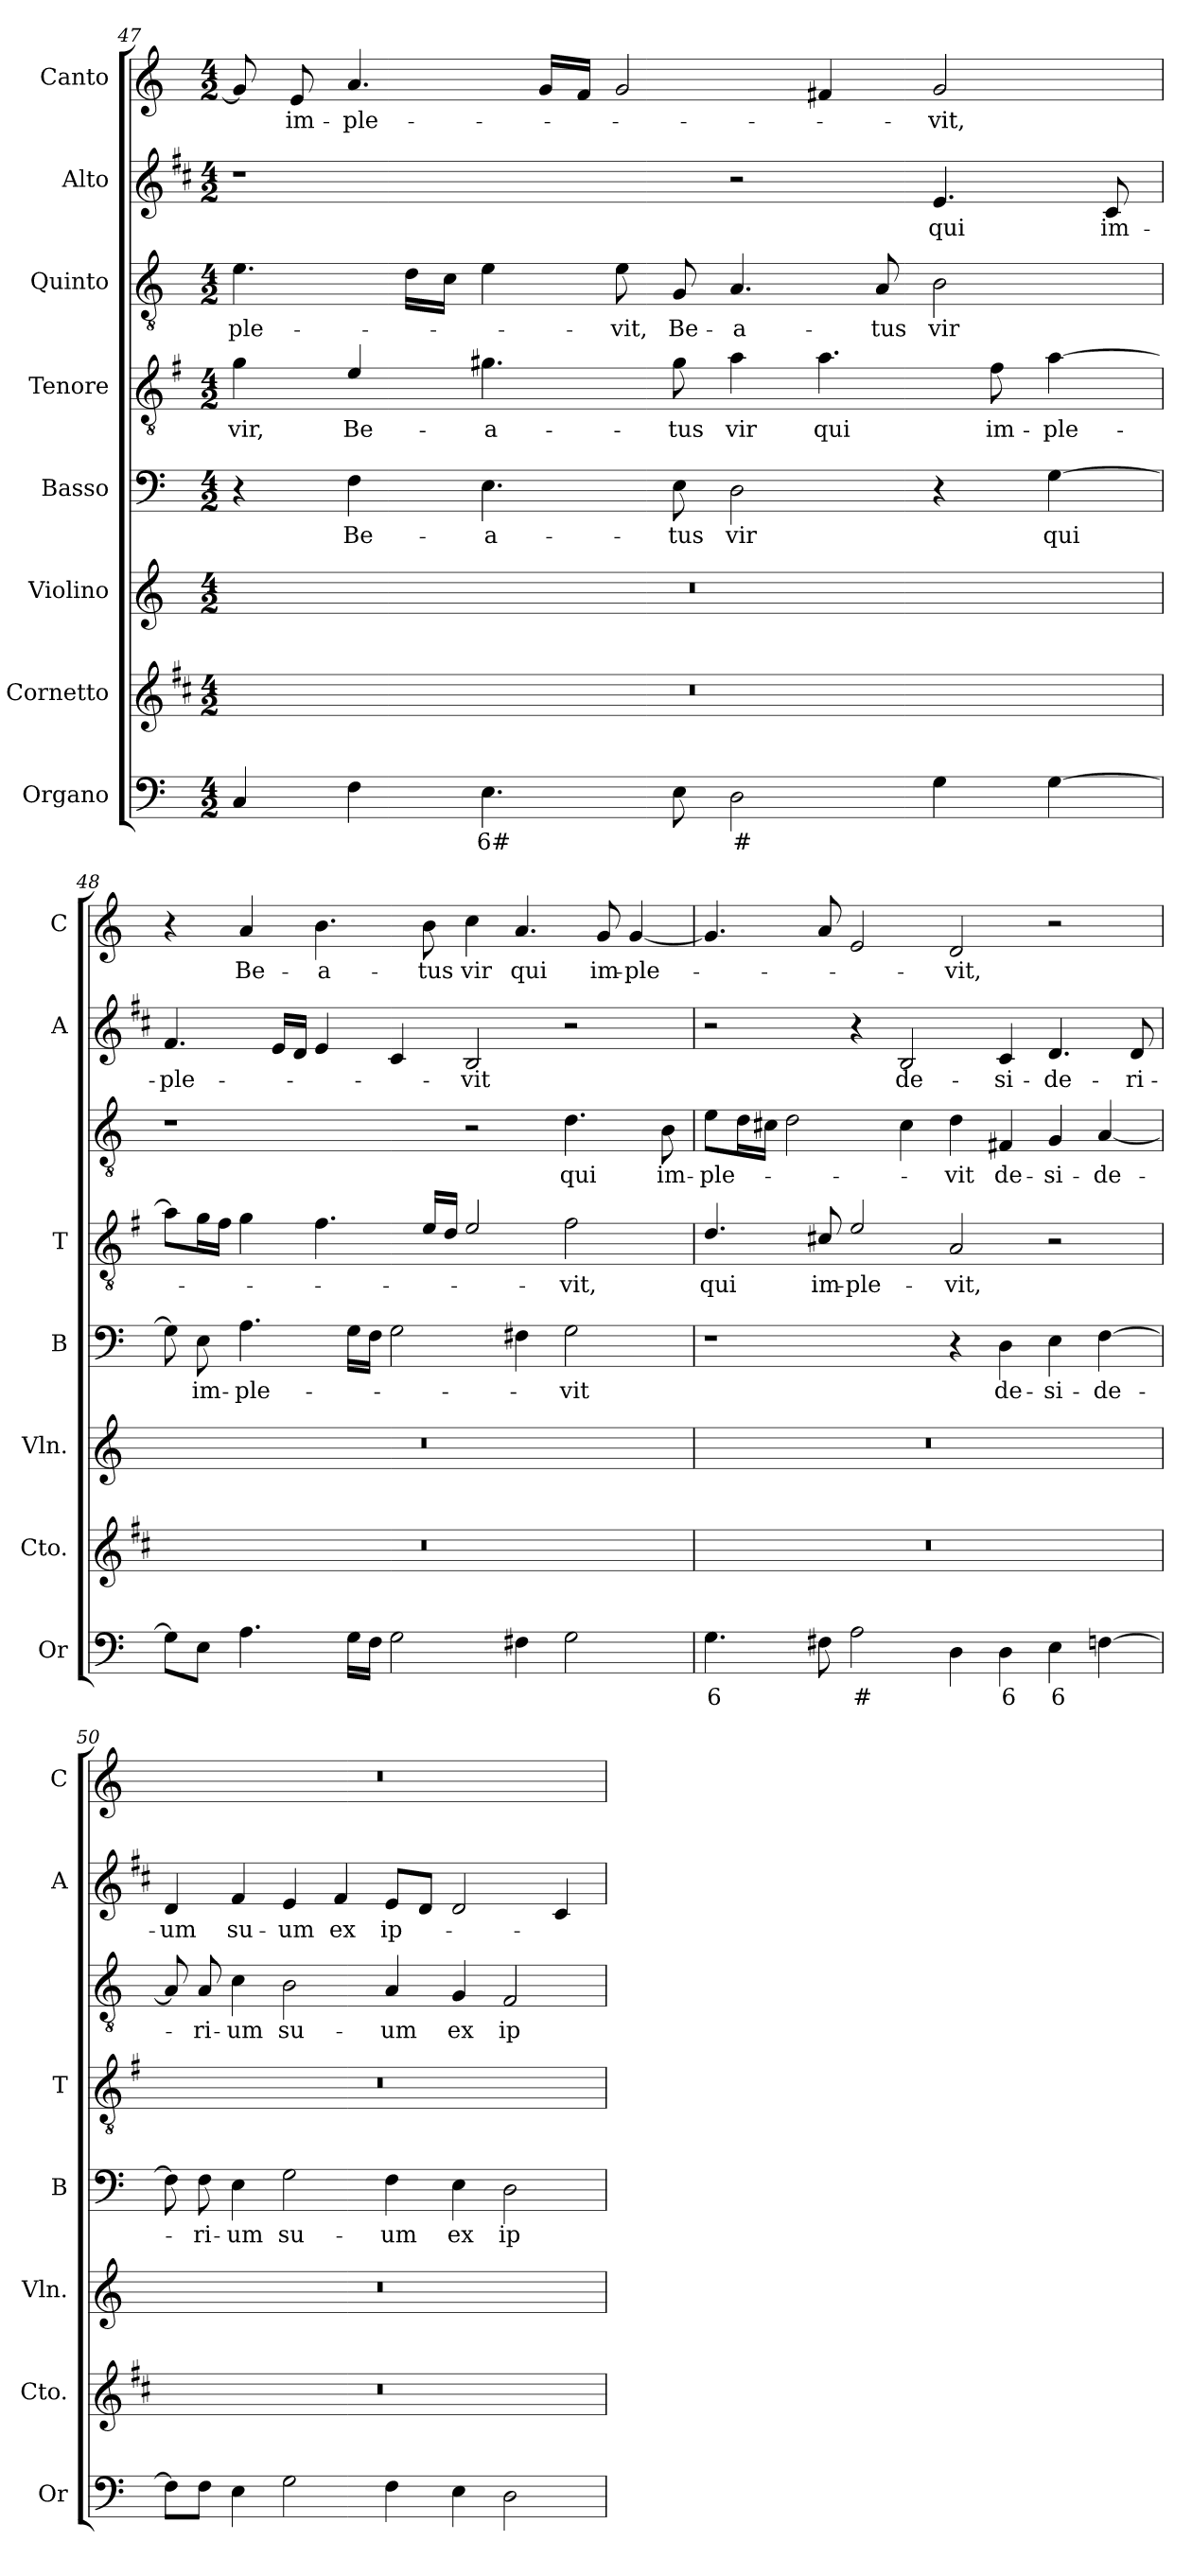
**kern	**text	**kern	**kern	**kern	**text	**kern	**text	**kern	**text	**kern	**text	**kern	**text
*part8	*part8	*part7	*part6	*part5	*part5	*part4	*part4	*part3	*part3	*part2	*part2	*part1	*part1
*staff8	*staff8	*staff7	*staff6	*staff5	*staff5	*staff4	*staff4	*staff3	*staff3	*staff2	*staff2	*staff1	*staff1
*I"Organo	*	*I"Cornetto	*I"Violino	*I"Basso	*	*I"Tenore	*	*I"Quinto	*	*I"Alto	*	*I"Canto	*
*I'Or	*	*I'Cto.	*I'Vln.	*I'B	*	*I'T	*	*	*	*I'A	*	*I'C	*
*clefF4	*	*clefG2	*clefG2	*clefF4	*	*clefGv2	*	*clefGv2	*	*clefG2	*	*clefG2	*
*	*	*ITrd1c2	*	*	*	*ITrd4c7	*	*	*	*ITrd1c2	*	*	*
*k[]	*	*k[]	*k[]	*k[]	*	*k[]	*	*k[]	*	*k[]	*	*k[]	*
*C:	*	*C:	*C:	*C:	*	*C:	*	*C:	*	*C:	*	*C:	*
*M4/2	*	*M4/2	*M4/2	*M4/2	*	*M4/2	*	*M4/2	*	*M4/2	*	*M4/2	*
=47	=47	=47	=47	=47	=47	=47	=47	=47	=47	=47	=47	=47	=47
!	!	!	!	!	!	!	!LO:LY:b	!	!LO:LY:b	!	!	!	!
4C/	.	0r	0r	4r	.	4c\	vir,	4.e\	-ple-	1r	.	8g/]	.
!	!	!	!	!	!	!	!	!	!	!	!	!	!LO:LY:b
.	.	.	.	.	.	.	.	.	.	.	.	8e/	im-
!	!	!	!	!	!LO:LY:b	!	!LO:LY:b	!	!	!	!	!	!LO:LY:b
4F\	.	.	.	4F\	Be-	4A/	Be-	.	.	.	.	4.a/	-ple-
.	.	.	.	.	.	.	.	16d\LL	.	.	.	.	.
.	.	.	.	.	.	.	.	16c\JJ	.	.	.	.	.
!	!LO:LY:b	!	!	!	!LO:LY:b	!	!LO:LY:b	!	!	!	!	!	!
4.E\	6#	.	.	4.E\	-a-	4.c#X\	-a-	4e\	.	.	.	.	.
.	.	.	.	.	.	.	.	.	.	.	.	16g/LL	.
.	.	.	.	.	.	.	.	.	.	.	.	16f/JJ	.
!	!	!	!	!	!	!	!	!	!LO:LY:b	!	!	!	!
.	.	.	.	.	.	.	.	8e\	-vit,	.	.	2g/	.
!	!	!	!	!	!LO:LY:b	!	!LO:LY:b	!	!LO:LY:b	!	!	!	!
8E\	.	.	.	8E\	-tus	8c#\	-tus	8G/	Be-	.	.	.	.
!	!LO:LY:b	!	!	!	!LO:LY:b	!	!LO:LY:b	!	!LO:LY:b	!	!	!	!
2D\	#	.	.	2D\	vir	4d\	vir	4.A/	-a-	2r	.	.	.
!	!	!	!	!	!	!	!LO:LY:b	!	!	!	!	!	!
.	.	.	.	.	.	4.d\	qui	.	.	.	.	4f#X/	.
!	!	!	!	!	!	!	!	!	!LO:LY:b	!	!	!	!
.	.	.	.	.	.	.	.	8A/	-tus	.	.	.	.
!	!	!	!	!	!	!	!	!	!LO:LY:b	!	!LO:LY:b	!	!LO:LY:b
4G\	.	.	.	4r	.	.	.	2B\	vir	4.d/	qui	2g/	-vit,
!	!	!	!	!	!	!	!LO:LY:b	!	!	!	!	!	!
.	.	.	.	.	.	8B\	im-	.	.	.	.	.	.
!	!	!	!	!	!LO:LY:b	!	!LO:LY:b	!	!	!	!	!	!
[4G\	.	.	.	[4G\	qui	[4d\	-ple-	.	.	.	.	.	.
!	!	!	!	!	!	!	!	!	!	!	!LO:LY:b	!	!
.	.	.	.	.	.	.	.	.	.	8B/	im-	.	.
!!LO:LB:g=z
=48	=48	=48	=48	=48	=48	=48	=48	=48	=48	=48	=48	=48	=48
!	!	!	!	!	!	!	!	!	!	!	!LO:LY:b	!	!
8G\L]	.	0r	0r	8G\]	.	8d\L]	.	1r	.	4.e/	-ple-	4r	.
!	!	!	!	!	!LO:LY:b	!	!	!	!	!	!	!	!
8E\J	.	.	.	8E\	im-	16c\L	.	.	.	.	.	.	.
.	.	.	.	.	.	16B\JJ	.	.	.	.	.	.	.
!	!	!	!	!	!LO:LY:b	!	!	!	!	!	!	!	!LO:LY:b
4.A\	.	.	.	4.A\	-ple-	4c\	.	.	.	.	.	4a/	Be-
.	.	.	.	.	.	.	.	.	.	16d/LL	.	.	.
.	.	.	.	.	.	.	.	.	.	16c/JJ	.	.	.
!	!	!	!	!	!	!	!	!	!	!	!	!	!LO:LY:b
.	.	.	.	.	.	4.B\	.	.	.	4d/	.	4.b\	-a-
16G\LL	.	.	.	16G\LL	.	.	.	.	.	.	.	.	.
16F\JJ	.	.	.	16F\JJ	.	.	.	.	.	.	.	.	.
2G\	.	.	.	2G\	.	.	.	.	.	4B/	.	.	.
!	!	!	!	!	!	!	!	!	!	!	!	!	!LO:LY:b
.	.	.	.	.	.	16A/LL	.	.	.	.	.	8b\	-tus
.	.	.	.	.	.	16G/JJ	.	.	.	.	.	.	.
!	!	!	!	!	!	!	!	!	!	!	!LO:LY:b	!	!LO:LY:b
.	.	.	.	.	.	2A/	.	2r	.	2A/	-vit	4cc\	vir
!	!	!	!	!	!	!	!	!	!	!	!	!	!LO:LY:b
4F#X\	.	.	.	4F#X\	.	.	.	.	.	.	.	4.a/	qui
!	!	!	!	!	!LO:LY:b	!	!LO:LY:b	!	!LO:LY:b	!	!	!	!
2G\	.	.	.	2G\	-vit	2B\	-vit,	4.d\	qui	2r	.	.	.
!	!	!	!	!	!	!	!	!	!	!	!	!	!LO:LY:b
.	.	.	.	.	.	.	.	.	.	.	.	8g/	im-
!	!	!	!	!	!	!	!	!	!	!	!	!	!LO:LY:b
.	.	.	.	.	.	.	.	.	.	.	.	[4g/	-ple-
!	!	!	!	!	!	!	!	!	!LO:LY:b	!	!	!	!
.	.	.	.	.	.	.	.	8B\	im-	.	.	.	.
=49	=49	=49	=49	=49	=49	=49	=49	=49	=49	=49	=49	=49	=49
!	!LO:LY:b	!	!	!	!	!	!LO:LY:b	!	!LO:LY:b	!	!	!	!
4.G\	6	0r	0r	1r	.	4.G/	qui	8e\L	-ple-	2r	.	4.g/]	.
.	.	.	.	.	.	.	.	16d\L	.	.	.	.	.
.	.	.	.	.	.	.	.	16c#X\JJ	.	.	.	.	.
.	.	.	.	.	.	.	.	2d\	.	.	.	.	.
!	!	!	!	!	!	!	!LO:LY:b	!	!	!	!	!	!
8F#X\	.	.	.	.	.	8F#X/	im-	.	.	.	.	8a/	.
!	!LO:LY:b	!	!	!	!	!	!LO:LY:b	!	!	!	!	!	!
2A\	#	.	.	.	.	2A/	-ple-	.	.	4r	.	2e/	.
!	!	!	!	!	!	!	!	!	!	!	!LO:LY:b	!	!
.	.	.	.	.	.	.	.	4c#\	.	2A/	de-	.	.
!	!	!	!	!	!	!	!LO:LY:b	!	!LO:LY:b	!	!	!	!LO:LY:b
4D\	.	.	.	4r	.	2D/	-vit,	4d\	-vit	.	.	2d/	-vit,
!	!LO:LY:b	!	!	!	!LO:LY:b	!	!	!	!LO:LY:b	!	!LO:LY:b	!	!
4D\	6	.	.	4D\	de-	.	.	4F#X/	de-	4B/	-si-	.	.
!	!LO:LY:b	!	!	!	!LO:LY:b	!	!	!	!LO:LY:b	!	!LO:LY:b	!	!
4E\	6	.	.	4E\	-si-	2r	.	4G/	-si-	4.c/	-de-	2r	.
!	!	!	!	!	!LO:LY:b	!	!	!	!LO:LY:b	!	!	!	!
[4Fn\	.	.	.	[4F\	-de-	.	.	[4A/	-de-	.	.	.	.
!	!	!	!	!	!	!	!	!	!	!	!LO:LY:b	!	!
.	.	.	.	.	.	.	.	.	.	8c/	-ri-	.	.
=50	=50	=50	=50	=50	=50	=50	=50	=50	=50	=50	=50	=50	=50
!	!	!	!	!	!	!	!	!	!	!	!LO:LY:b	!	!
8F\L]	.	0r	0r	8F\]	.	0r	.	8A/]	.	4c/	-um	0r	.
!	!	!	!	!	!LO:LY:b	!	!	!	!LO:LY:b	!	!	!	!
8F\J	.	.	.	8F\	-ri-	.	.	8A/	-ri-	.	.	.	.
!	!	!	!	!	!LO:LY:b	!	!	!	!LO:LY:b	!	!LO:LY:b	!	!
4E\	.	.	.	4E\	-um	.	.	4c\	-um	4e/	su-	.	.
!	!	!	!	!	!LO:LY:b	!	!	!	!LO:LY:b	!	!LO:LY:b	!	!
2G\	.	.	.	2G\	su-	.	.	2B\	su-	4d/	-um	.	.
!	!	!	!	!	!	!	!	!	!	!	!LO:LY:b	!	!
.	.	.	.	.	.	.	.	.	.	4e/	ex	.	.
!	!	!	!	!	!LO:LY:b	!	!	!	!LO:LY:b	!	!LO:LY:b	!	!
4F\	.	.	.	4F\	-um	.	.	4A/	-um	8d/L	ip-	.	.
.	.	.	.	.	.	.	.	.	.	8c/J	.	.	.
!	!	!	!	!	!LO:LY:b	!	!	!	!LO:LY:b	!	!	!	!
4E\	.	.	.	4E\	ex	.	.	4G/	ex	2c/	.	.	.
!	!	!	!	!	!LO:LY:b	!	!	!	!LO:LY:b	!	!	!	!
2D\	.	.	.	2D\	ip-	.	.	2F/	ip-	.	.	.	.
.	.	.	.	.	.	.	.	.	.	4B/	.	.	.
=	=	=	=	=	=	=	=	=	=	=	=	=	=
*-	*-	*-	*-	*-	*-	*-	*-	*-	*-	*-	*-	*-	*-
